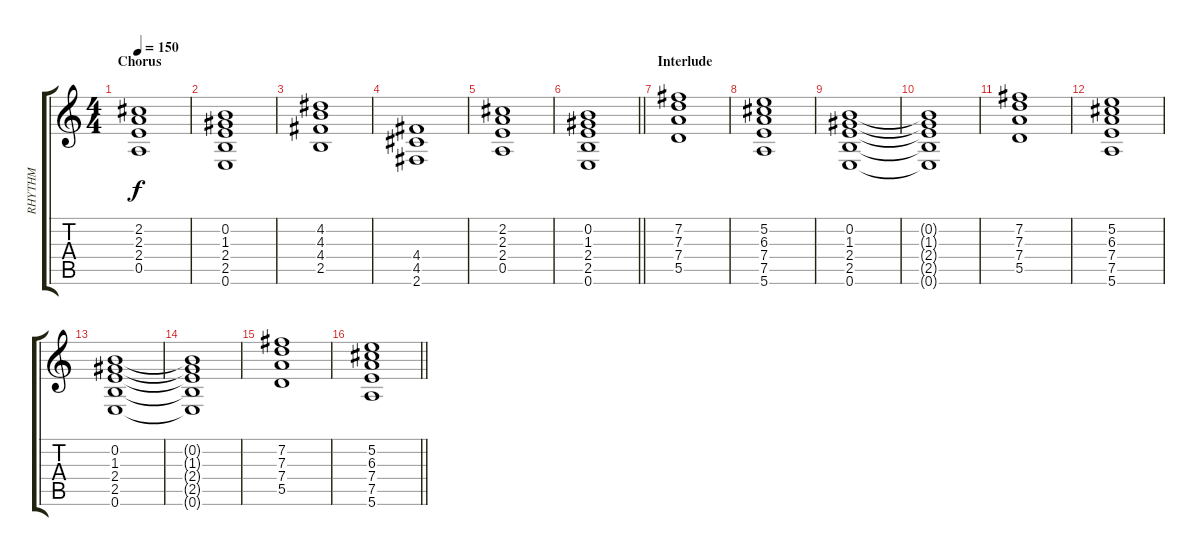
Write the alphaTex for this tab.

\track ("RHYTHM " "RHYTHM ") {instrument distortionguitar}
\staff {score tabs}
\tuning (E4 B3 G3 D3 A2 E2) {hide}
\ts (4 4)
\section ("" "Chorus")
\tempo 150
\clef g2
\ks c
(2.2 2.3 2.4 0.5).1{dy f} |
(0.2 1.3 2.4 2.5 0.6).1 |
(4.2 4.3 4.4 2.5).1 |
(4.4 4.5 2.6).1 |
(2.2 2.3 2.4 0.5).1 |
\barLineRight lightlight
(0.2 1.3 2.4 2.5 0.6).1 |
\section ("" "Interlude")
(7.2 7.3 7.4 5.5).1 |
(5.2 6.3 7.4 7.5 5.6).1 |
(0.2 1.3 2.4 2.5 0.6).1 |
(0.2{t} 1.3{t} 2.4{t} 2.5{t} 0.6{t}).1 |
(7.2 7.3 7.4 5.5).1 |
(5.2 6.3 7.4 7.5 5.6).1 |
(0.2 1.3 2.4 2.5 0.6).1 |
(0.2{t} 1.3{t} 2.4{t} 2.5{t} 0.6{t}).1 |
(7.2 7.3 7.4 5.5).1 |
\barLineRight lightlight
(5.2 6.3 7.4 7.5 5.6).1
